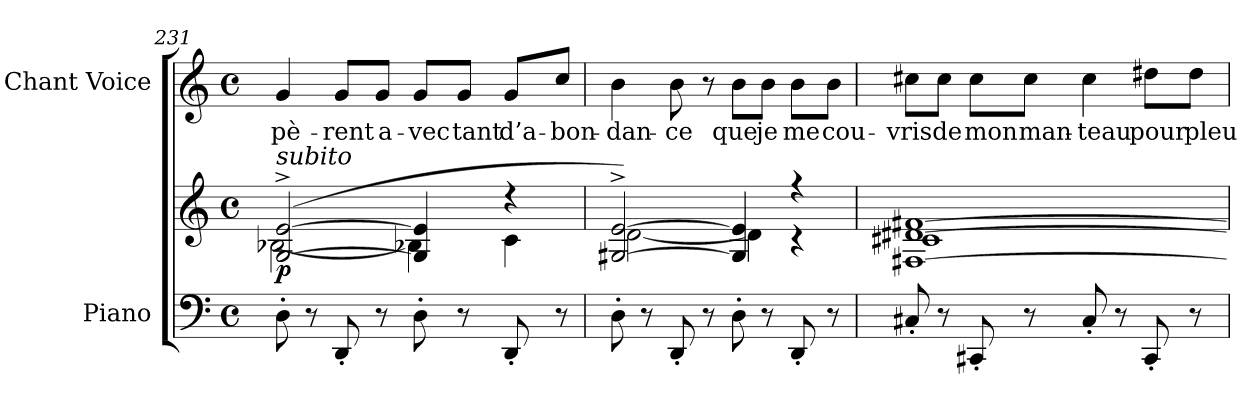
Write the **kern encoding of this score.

**kern	**kern	**dynam	**kern	**text
*part2	*part2	*part2	*part1	*part1
*staff3	*staff2	*staff2/3	*staff1	*staff1
*I"Piano	*	*	*I"Chant Voice	*
*I'Pno	*	*	*	*
*clefF4	*clefG2	*	*clefG2	*
*k[]	*k[]	*	*k[]	*
*M4/4	*M4/4	*	*M4/4	*
*met(c)	*met(c)	*	*met(c)	*
=231	=231	=231	=231	=231
*	*^	*	*	*
!	!LO:TX:i:t=subito	!	!	!	!
!	!	!	!LO:DY:b	!	!
8D'>\	(>[<2G/^ [2e/^	[2B-X\	p	4g/	-pè-
8r	.	.	.	.	.
8DD'</	.	.	.	8g/L	-rent
8r	.	.	.	8g/J	a-
8D'>\	4G/] 4e/]	4B-X\]	.	8g/L	-vec
8r	.	.	.	8g/J	tant
8DD'</	4r	4c\	.	8g/L	d’a-
8r	.	.	.	8cc/J	-bon-
=232	=232	=232	=232	=232	=232
8D'>\	[<2G#X/^ [2e/^)	[2d\	.	4b\	-dan-
8r	.	.	.	.	.
8DD'</	.	.	.	8b\	-ce
8r	.	.	.	8r	.
8D'>\	4G#/] 4e/]	4d\]	.	8b\L	que
8r	.	.	.	8b\J	je
8DD'</	4r	4r	.	8b\L	me
8r	.	.	.	8b\J	cou-
=233	=233	=233	=233	=233	=233
8C#X'/	[<1F#X [1d#X [1f#X	1c#X	.	8cc#X\L	-vris
8r	.	.	.	8cc#\J	de
8CC#X'/	.	.	.	8cc#\L	mon
8r	.	.	.	8cc#\J	man-
8C#'/	.	.	.	4cc#\	-teau
8r	.	.	.	.	.
8CC#'/	.	.	.	8dd#X\L	pour
8r	.	.	.	8dd#\J	pleu-
*	*v	*v	*	*	*
=	=	=	=	=
*-	*-	*-	*-	*-
